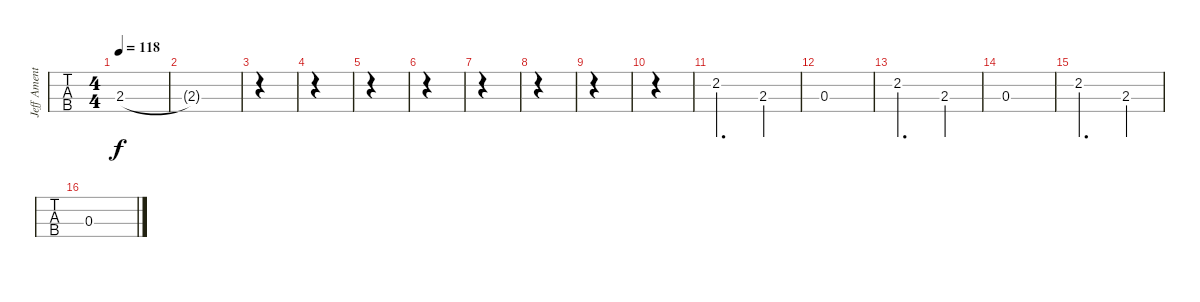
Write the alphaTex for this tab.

\track ("Jeff Ament" "Jeff Ament") {instrument electricbassfinger}
\staff {tabs}
\tuning (G2 D2 A1 E1) {hide}
\ts (4 4)
\tempo 118
\clef f4
\ks c
2.3.1{dy f} |
2.3{t}.1 |
|
|
|
|
|
|
|
|
2.2.2{d} 2.3.4 |
0.3.1 |
2.2.2{d} 2.3.4 |
0.3.1 |
2.2.2{d} 2.3.4 |
0.3.1
